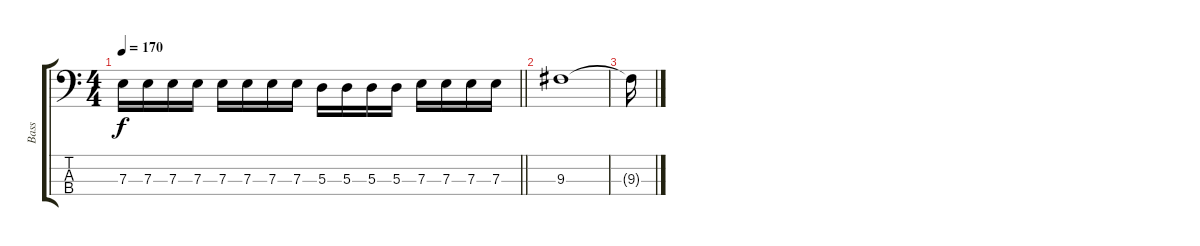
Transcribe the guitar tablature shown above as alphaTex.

\track ("Bass" "Bass") {instrument electricbasspick}
\staff {score tabs}
\tuning (G2 D2 A1 E1) {hide}
\ts (4 4)
\tempo 170
\clef f4
\barLineRight lightlight
\ks c
7.3.16{dy f} 7.3.16 7.3.16 7.3.16 7.3.16 7.3.16 7.3.16 7.3.16 5.3.16 5.3.16 5.3.16 5.3.16 7.3.16 7.3.16 7.3.16 7.3.16 |
9.3.1 |
9.3{t}.16
